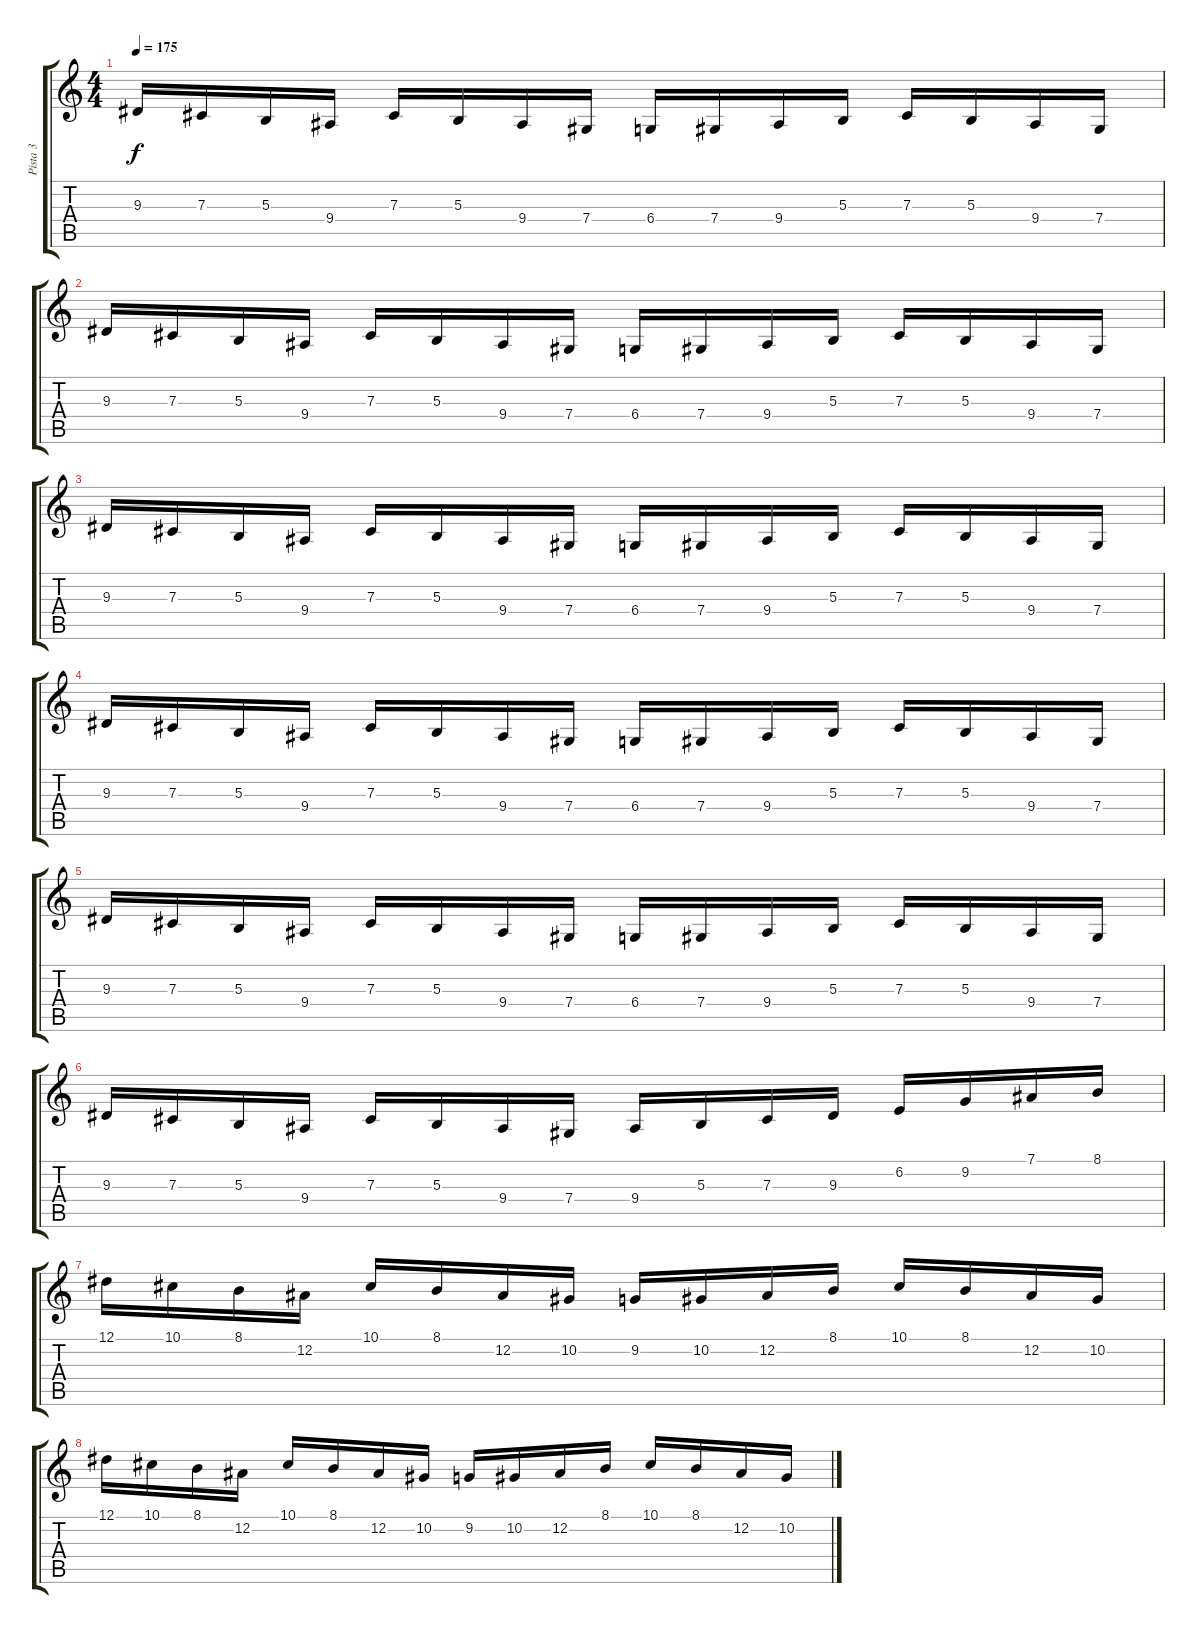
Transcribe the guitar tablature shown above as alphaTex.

\track ("Pista 3" "Pista 3") {instrument harpsichord}
\staff {score tabs}
\tuning (Eb4 Bb3 Gb3 Db3 Ab2 Eb2) {hide}
\ts (4 4)
\tempo 175
\clef g2
\ks c
9.3.16{dy f} 7.3.16 5.3.16 9.4.16 7.3.16 5.3.16 9.4.16 7.4.16 6.4.16 7.4.16 9.4.16 5.3.16 7.3.16 5.3.16 9.4.16 7.4.16 |
9.3.16 7.3.16 5.3.16 9.4.16 7.3.16 5.3.16 9.4.16 7.4.16 6.4.16 7.4.16 9.4.16 5.3.16 7.3.16 5.3.16 9.4.16 7.4.16 |
9.3.16 7.3.16 5.3.16 9.4.16 7.3.16 5.3.16 9.4.16 7.4.16 6.4.16 7.4.16 9.4.16 5.3.16 7.3.16 5.3.16 9.4.16 7.4.16 |
9.3.16 7.3.16 5.3.16 9.4.16 7.3.16 5.3.16 9.4.16 7.4.16 6.4.16 7.4.16 9.4.16 5.3.16 7.3.16 5.3.16 9.4.16 7.4.16 |
9.3.16 7.3.16 5.3.16 9.4.16 7.3.16 5.3.16 9.4.16 7.4.16 6.4.16 7.4.16 9.4.16 5.3.16 7.3.16 5.3.16 9.4.16 7.4.16 |
9.3.16 7.3.16 5.3.16 9.4.16 7.3.16 5.3.16 9.4.16 7.4.16 9.4.16 5.3.16 7.3.16 9.3.16 6.2.16 9.2.16 7.1.16 8.1.16 |
12.1.16 10.1.16 8.1.16 12.2.16 10.1.16 8.1.16 12.2.16 10.2.16 9.2.16 10.2.16 12.2.16 8.1.16 10.1.16 8.1.16 12.2.16 10.2.16 |
12.1.16 10.1.16 8.1.16 12.2.16 10.1.16 8.1.16 12.2.16 10.2.16 9.2.16 10.2.16 12.2.16 8.1.16 10.1.16 8.1.16 12.2.16 10.2.16
